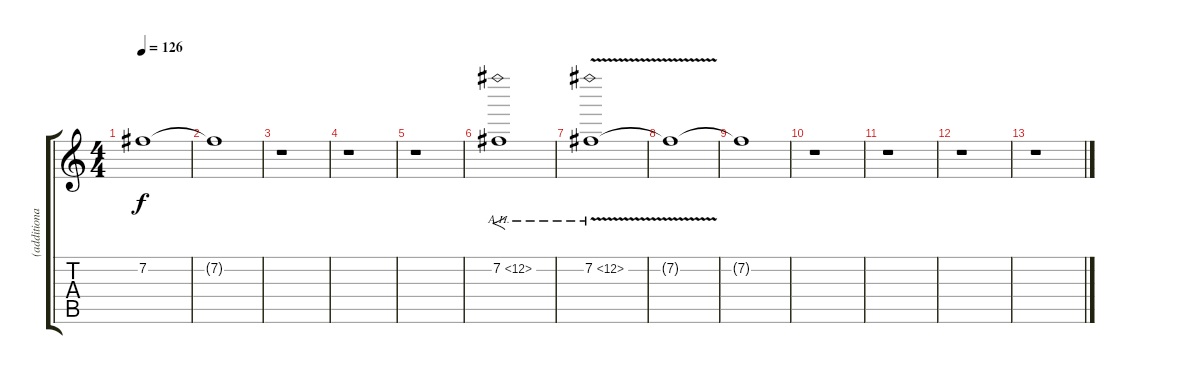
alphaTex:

\track ("(additional stuff)" "(additiona") {instrument distortionguitar}
\staff {score tabs}
\tuning (E4 B3 G3 D3 A2 E2) {hide}
\ts (4 4)
\tempo 126
\clef g2
\ks c
7.2{t}.1{dy f} |
7.2{t}.1 |
r.1 |
r.1 |
r.1{volume 13} |
7.2{ah 5}.1{f} |
7.2{ah 5 v}.1{volume 0} |
7.2{t}.1 |
7.2{t}.1 |
r.1{volume 13} |
r.1 |
r.1 |
r.1
